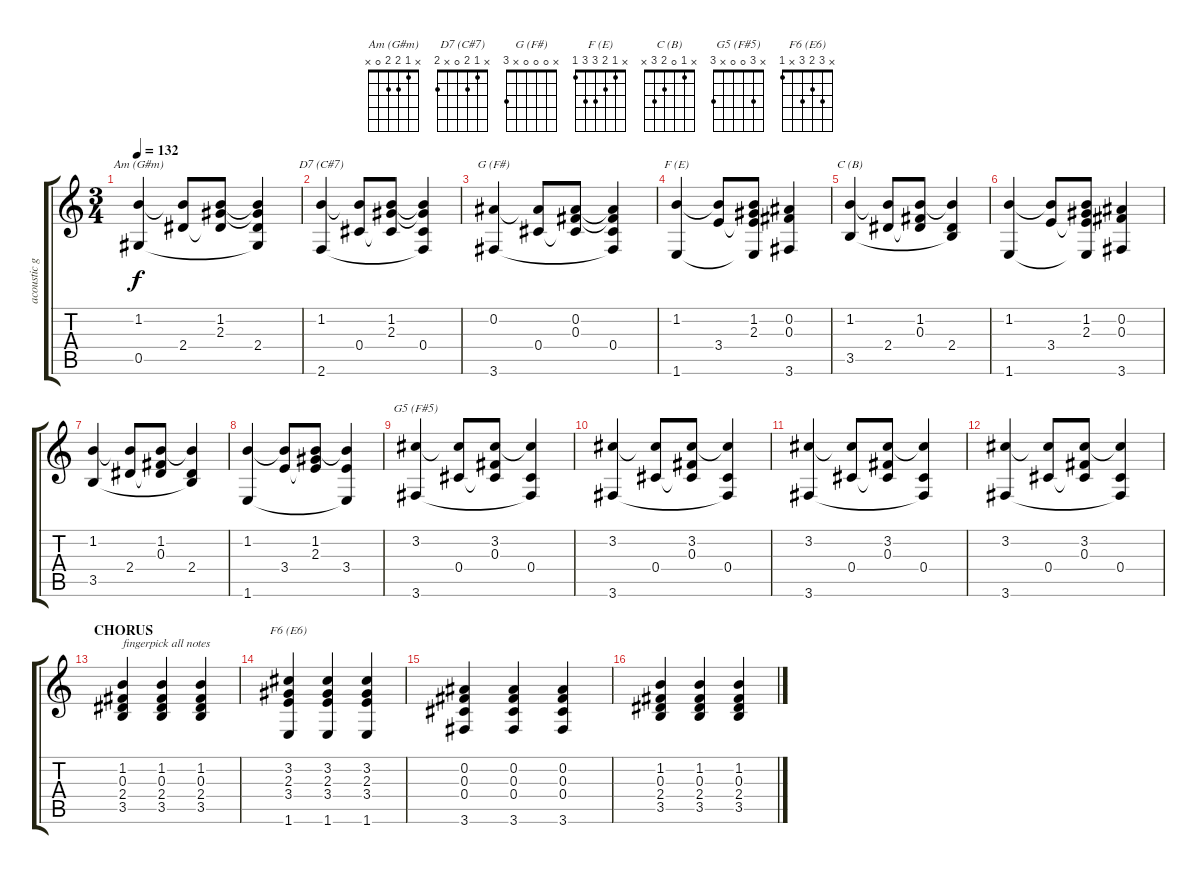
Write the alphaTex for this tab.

\track ("acoustic guitar (1/2 step down)" "acoustic g") {instrument acousticguitarnylon}
\staff {score tabs}
\tuning (Eb4 Bb3 Gb3 Db3 Ab2 Eb2) {hide}
\chord ("Am (G#m)" x 1 2 2 0 x)
\chord ("D7 (C#7)" x 1 2 0 x 2)
\chord ("G (F#)" x 0 0 0 x 3)
\chord ("F (E)" x 1 2 3 3 1)
\chord ("C (B)" x 1 0 2 3 x)
\chord ("G5 (F#5)" x 3 0 0 x 3)
\chord ("F6 (E6)" x 3 2 3 x 1)
\ts (3 4)
\tempo 132
\clef g2
\ks c
(1.2 0.5).4{ch "Am (G#m)" dy f} (1.2{t} 2.4).8 (1.2 2.3 2.4{t}).8 (1.2{t} 2.3{t} 2.4 0.5{t}).4 |
(1.2 2.6).4{ch "D7 (C#7)"} (1.2{t} 0.4).8 (1.2 2.3 0.4{t}).8 (1.2{t} 2.3{t} 0.4 2.6{t}).4 |
(0.2 3.6).4{ch "G (F#)"} (0.2{t} 0.4).8 (0.2 0.3 0.4{t}).8 (0.2{t} 0.3{t} 0.4 3.6{t}).4 |
(1.2 1.6).4{ch "F (E)"} (1.2{t} 3.4).8 (1.2 2.3 3.4{t} 1.6{t}).8 (0.2 0.3 3.6).4 |
(1.2 3.5).4{ch "C (B)"} (1.2{t} 2.4).8 (1.2 0.3 2.4{t}).8 (1.2{t} 2.4 3.5{t}).4 |
(1.2 1.6).4 (1.2{t} 3.4).8 (1.2 2.3 3.4{t} 1.6{t}).8 (0.2 0.3 3.6).4 |
(1.2 3.5).4 (1.2{t} 2.4).8 (1.2 0.3 2.4{t}).8 (1.2{t} 2.4 3.5{t}).4 |
(1.2 1.6).4 (1.2{t} 3.4).8 (1.2 2.3 3.4{t}).8 (1.2{t} 3.4 1.6{t}).4 |
(3.2 3.6).4{ch "G5 (F#5)"} (3.2{t} 0.4).8 (3.2 0.3 0.4{t}).8 (3.2{t} 0.4 3.6{t}).4 |
(3.2 3.6).4 (3.2{t} 0.4).8 (3.2 0.3 0.4{t}).8 (3.2{t} 0.4 3.6{t}).4 |
(3.2 3.6).4 (3.2{t} 0.4).8 (3.2 0.3 0.4{t}).8 (3.2{t} 0.4 3.6{t}).4 |
(3.2 3.6).4 (3.2{t} 0.4).8 (3.2 0.3 0.4{t}).8 (3.2{t} 0.4 3.6{t}).4 |
\section ("" "CHORUS")
(1.2 0.3 2.4 3.5).4{txt "fingerpick all notes"} (1.2 0.3 2.4 3.5).4 (1.2 0.3 2.4 3.5).4 |
(3.2 2.3 3.4 1.6).4{ch "F6 (E6)"} (3.2 2.3 3.4 1.6).4 (3.2 2.3 3.4 1.6).4 |
(0.2 0.3 0.4 3.6).4 (0.2 0.3 0.4 3.6).4 (0.2 0.3 0.4 3.6).4 |
(1.2 0.3 2.4 3.5).4 (1.2 0.3 2.4 3.5).4 (1.2 0.3 2.4 3.5).4
